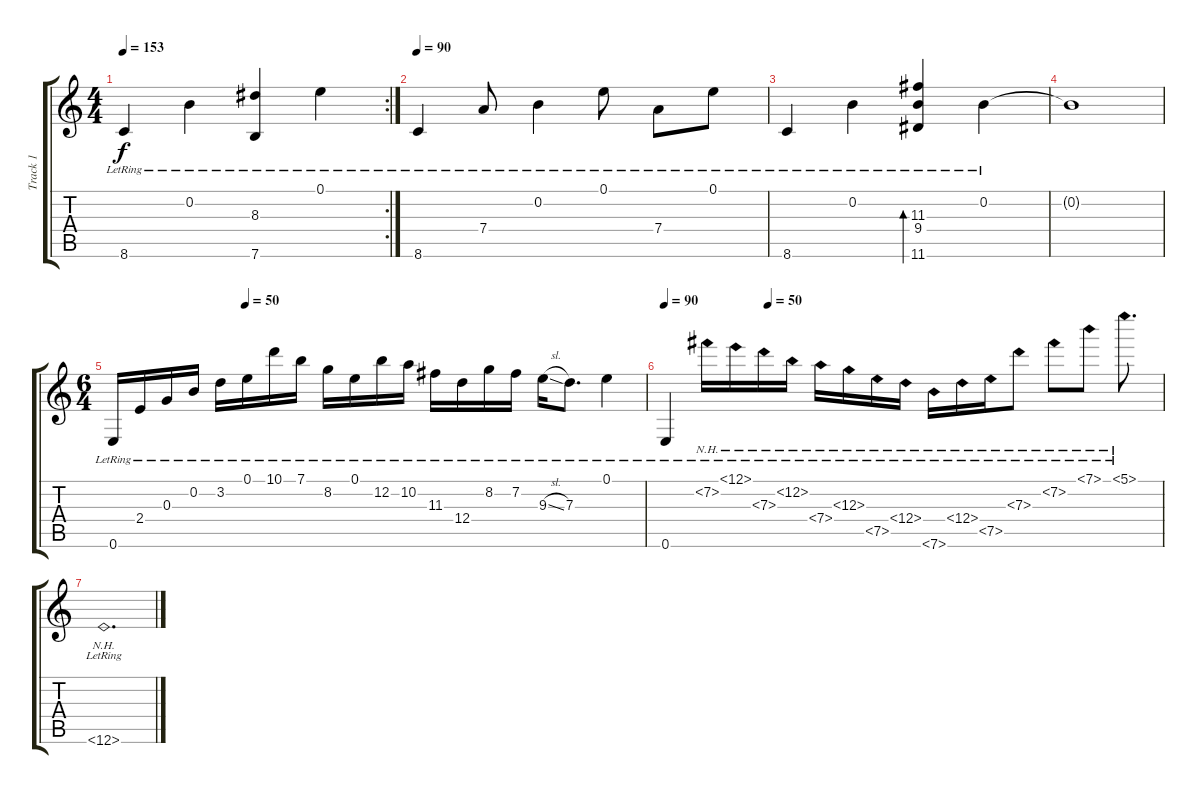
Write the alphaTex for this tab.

\track ("Track 1" "Track 1") {instrument acousticguitarsteel}
\staff {score tabs}
\tuning (E4 B3 G3 D3 A2 E2) {hide}
\rc 2
\ts (4 4)
\tempo 153
\clef g2
\ks c
8.6{lr}.4{dy f} 0.2{lr}.4 (8.3{lr} 7.6{lr}).4 0.1{lr}.4 |
\tempo 90
8.6{lr}.4 7.4{lr}.8 0.2{lr}.4 0.1{lr}.8 7.4{lr}.8 0.1{lr}.8 |
8.6{lr}.4 0.2{lr}.4 (11.3{lr} 9.4{lr} 11.6{lr}).4{bd 480} 0.2{lr}.4 |
0.2{t}.1 |
\ts (6 4)
\tempo (50 0.25)
0.6{lr}.16 2.4{lr}.16 0.3{lr}.16 0.2{lr}.16 3.2{lr}.16 0.1{lr}.16 10.1{lr}.16 7.1{lr}.16 8.2{lr}.16 0.1{lr}.16 12.2{lr}.16 10.2{lr}.16 11.3{lr}.16 12.4{lr}.16 8.2{lr}.16 7.2{lr}.16 9.3{sl lr}.16 7.3{lr}.8{d} 0.1{lr}.4 |
\tempo 90
\tempo (50 0.20833333333333334)
0.6{lr}.4 7.2{nh lr}.16 12.1{nh lr}.16 7.3{nh lr}.16 12.2{nh lr}.16 7.4{nh lr}.16 12.3{nh lr}.16 7.5{nh lr}.16 12.4{nh lr}.16 7.6{nh lr}.16 12.4{nh lr}.16 7.5{nh lr}.16 7.3{nh lr}.8 7.2{nh lr}.8 7.1{nh lr}.8 5.1{nh lr}.8{d} |
12.6{nh lr}.1{d}
